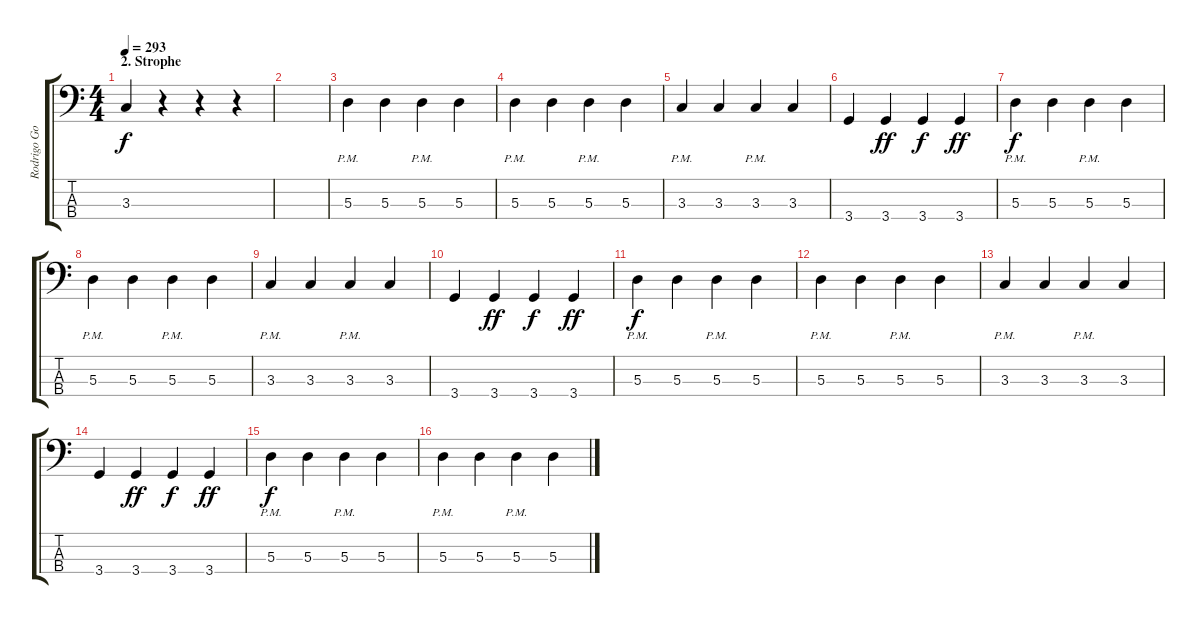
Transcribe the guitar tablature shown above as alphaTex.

\track ("Rodrigo Gonzalez" "Rodrigo Go") {instrument electricbassfinger}
\staff {score tabs}
\tuning (G2 D2 A1 E1) {hide}
\ts (4 4)
\section ("" "2. Strophe")
\tempo 293
\clef f4
\ks c
3.3.4{dy f} r.4 r.4 r.4 |
|
5.3{pm}.4 5.3.4 5.3{pm}.4 5.3.4 |
5.3{pm}.4 5.3.4 5.3{pm}.4 5.3.4 |
3.3{pm}.4 3.3.4 3.3{pm}.4 3.3.4 |
3.4.4 3.4.4{dy ff} 3.4.4{dy f} 3.4.4{dy ff} |
5.3{pm}.4{dy f} 5.3.4 5.3{pm}.4 5.3.4 |
5.3{pm}.4 5.3.4 5.3{pm}.4 5.3.4 |
3.3{pm}.4 3.3.4 3.3{pm}.4 3.3.4 |
3.4.4 3.4.4{dy ff} 3.4.4{dy f} 3.4.4{dy ff} |
5.3{pm}.4{dy f} 5.3.4 5.3{pm}.4 5.3.4 |
5.3{pm}.4 5.3.4 5.3{pm}.4 5.3.4 |
3.3{pm}.4 3.3.4 3.3{pm}.4 3.3.4 |
3.4.4 3.4.4{dy ff} 3.4.4{dy f} 3.4.4{dy ff} |
5.3{pm}.4{dy f} 5.3.4 5.3{pm}.4 5.3.4 |
5.3{pm}.4 5.3.4 5.3{pm}.4 5.3.4
